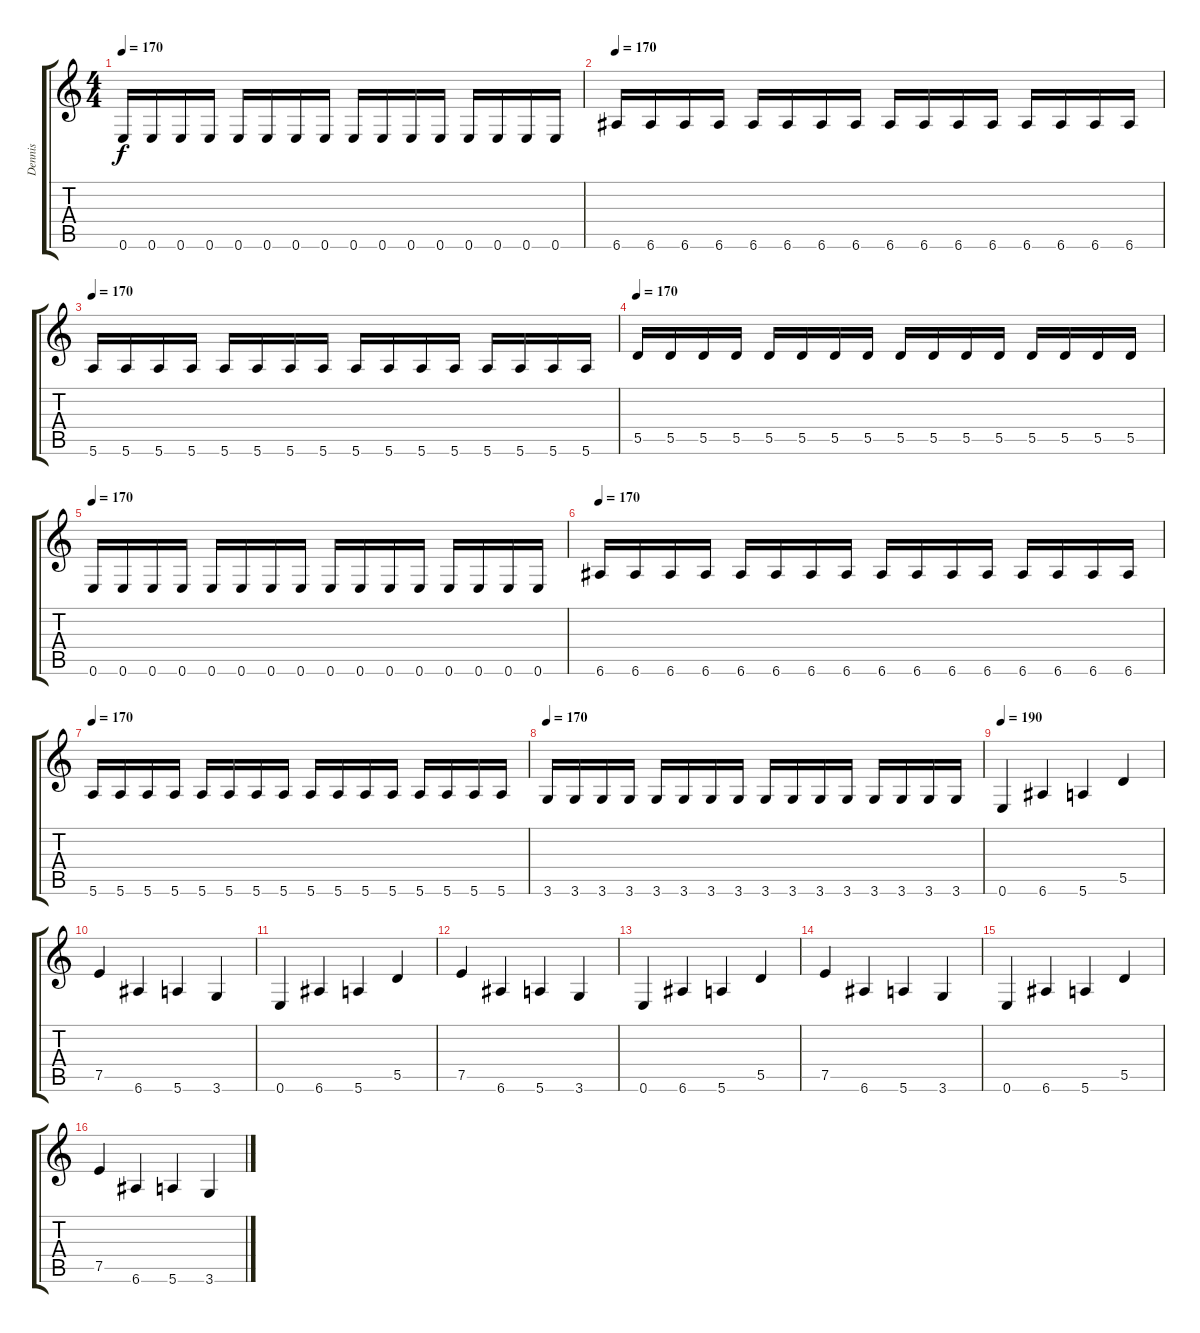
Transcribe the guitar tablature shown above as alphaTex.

\track ("Dennis" "Dennis") {instrument electricbassfinger}
\staff {score tabs}
\tuning (E4 B3 G3 D3 A2 E2) {hide}
\ts (4 4)
\tempo 170
\clef g2
\ks c
0.6.16{dy f} 0.6.16 0.6.16 0.6.16 0.6.16 0.6.16 0.6.16 0.6.16 0.6.16 0.6.16 0.6.16 0.6.16 0.6.16 0.6.16 0.6.16 0.6.16 |
\tempo 170
6.6.16 6.6.16 6.6.16 6.6.16 6.6.16 6.6.16 6.6.16 6.6.16 6.6.16 6.6.16 6.6.16 6.6.16 6.6.16 6.6.16 6.6.16 6.6.16 |
\tempo 170
5.6.16 5.6.16 5.6.16 5.6.16 5.6.16 5.6.16 5.6.16 5.6.16 5.6.16 5.6.16 5.6.16 5.6.16 5.6.16 5.6.16 5.6.16 5.6.16 |
\tempo 170
5.5.16 5.5.16 5.5.16 5.5.16 5.5.16 5.5.16 5.5.16 5.5.16 5.5.16 5.5.16 5.5.16 5.5.16 5.5.16 5.5.16 5.5.16 5.5.16 |
\tempo 170
0.6.16 0.6.16 0.6.16 0.6.16 0.6.16 0.6.16 0.6.16 0.6.16 0.6.16 0.6.16 0.6.16 0.6.16 0.6.16 0.6.16 0.6.16 0.6.16 |
\tempo 170
6.6.16 6.6.16 6.6.16 6.6.16 6.6.16 6.6.16 6.6.16 6.6.16 6.6.16 6.6.16 6.6.16 6.6.16 6.6.16 6.6.16 6.6.16 6.6.16 |
\tempo 170
5.6.16 5.6.16 5.6.16 5.6.16 5.6.16 5.6.16 5.6.16 5.6.16 5.6.16 5.6.16 5.6.16 5.6.16 5.6.16 5.6.16 5.6.16 5.6.16 |
\tempo 170
3.6.16 3.6.16 3.6.16 3.6.16 3.6.16 3.6.16 3.6.16 3.6.16 3.6.16 3.6.16 3.6.16 3.6.16 3.6.16 3.6.16 3.6.16 3.6.16 |
\tempo 190
0.6.4 6.6.4 5.6.4 5.5.4 |
7.5.4 6.6.4 5.6.4 3.6.4 |
0.6.4 6.6.4 5.6.4 5.5.4 |
7.5.4 6.6.4 5.6.4 3.6.4 |
0.6.4 6.6.4 5.6.4 5.5.4 |
7.5.4 6.6.4 5.6.4 3.6.4 |
0.6.4 6.6.4 5.6.4 5.5.4 |
7.5.4 6.6.4 5.6.4 3.6.4
